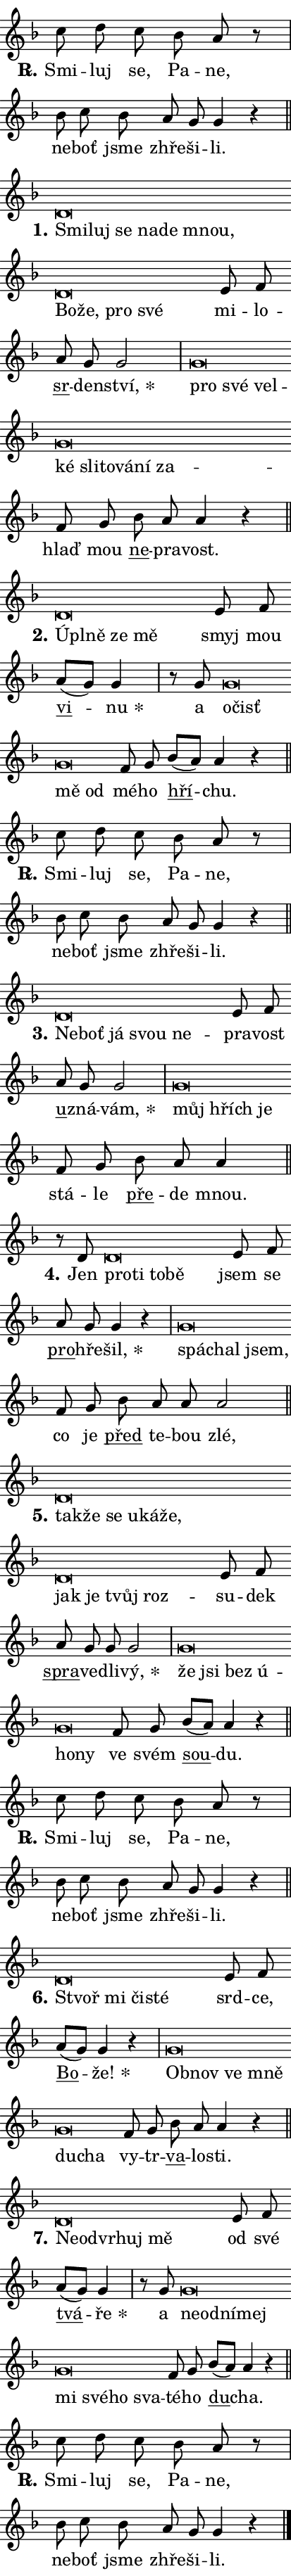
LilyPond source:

\version "2.24.0"
\header { tagline = "" }
\paper {
  indent = 0\cm
  top-margin = 0\cm
  right-margin = 0\cm
  bottom-margin = 0\cm
  left-margin = 0\cm
  paper-width = 7\cm
  page-breaking = #ly:one-page-breaking
  system-system-spacing.basic-distance = #11
  score-system-spacing.basic-distance = #11
  ragged-last = ##f
}


%% Author: Thomas Morley
%% https://lists.gnu.org/archive/html/lilypond-user/2020-05/msg00002.html
#(define (line-position grob)
"Returns position of @var[grob} in current system:
   @code{'start}, if at first time-step
   @code{'end}, if at last time-step
   @code{'middle} otherwise
"
  (let* ((col (ly:item-get-column grob))
         (ln (ly:grob-object col 'left-neighbor))
         (rn (ly:grob-object col 'right-neighbor))
         (col-to-check-left (if (ly:grob? ln) ln col))
         (col-to-check-right (if (ly:grob? rn) rn col))
         (break-dir-left
           (and
             (ly:grob-property col-to-check-left 'non-musical #f)
             (ly:item-break-dir col-to-check-left)))
         (break-dir-right
           (and
             (ly:grob-property col-to-check-right 'non-musical #f)
             (ly:item-break-dir col-to-check-right))))
        (cond ((eqv? 1 break-dir-left) 'start)
              ((eqv? -1 break-dir-right) 'end)
              (else 'middle))))

#(define (tranparent-at-line-position vctor)
  (lambda (grob)
  "Relying on @code{line-position} select the relevant enry from @var{vctor}.
Used to determine transparency,"
    (case (line-position grob)
      ((end) (not (vector-ref vctor 0)))
      ((middle) (not (vector-ref vctor 1)))
      ((start) (not (vector-ref vctor 2))))))

noteHeadBreakVisibility =
#(define-music-function (break-visibility)(vector?)
"Makes @code{NoteHead}s transparent relying on @var{break-visibility}"
#{
  \override NoteHead.transparent =
    #(tranparent-at-line-position break-visibility)
#})

#(define delete-ledgers-for-transparent-note-heads
  (lambda (grob)
    "Reads whether a @code{NoteHead} is transparent.
If so this @code{NoteHead} is removed from @code{'note-heads} from
@var{grob}, which is supposed to be @code{LedgerLineSpanner}.
As a result ledgers are not printed for this @code{NoteHead}"
    (let* ((nhds-array (ly:grob-object grob 'note-heads))
           (nhds-list
             (if (ly:grob-array? nhds-array)
                 (ly:grob-array->list nhds-array)
                 '()))
           ;; Relies on the transparent-property being done before
           ;; Staff.LedgerLineSpanner.after-line-breaking is executed.
           ;; This is fragile ...
           (to-keep
             (remove
               (lambda (nhd)
                 (ly:grob-property nhd 'transparent #f))
               nhds-list)))
      ;; TODO find a better method to iterate over grob-arrays, similiar
      ;; to filter/remove etc for lists
      ;; For now rebuilt from scratch
      (set! (ly:grob-object grob 'note-heads)  '())
      (for-each
        (lambda (nhd)
          (ly:pointer-group-interface::add-grob grob 'note-heads nhd))
        to-keep))))

hideNotes = {
  \noteHeadBreakVisibility #begin-of-line-visible
}
unHideNotes = {
  \noteHeadBreakVisibility #all-visible
}

% work-around for resetting accidentals
% https://lilypond.org/doc/v2.23/Documentation/notation/displaying-rhythms#unmetered-music
cadenzaMeasure = {
  \cadenzaOff
  \partial 1024 s1024
  \cadenzaOn
}

#(define-markup-command (accent layout props text) (markup?)
  "Underline accented syllable"
  (interpret-markup layout props
    #{\markup \override #'(offset . 4.3) \underline { #text }#}))

responsum = \markup \concat {
  "R" \hspace #-1.05 \path #0.1 #'((moveto 0 0.07) (lineto 0.9 0.8)) \hspace #0.05 "."
}

\layout {
    \context {
        \Staff
        \remove "Time_signature_engraver"
        \override LedgerLineSpanner.after-line-breaking = #delete-ledgers-for-transparent-note-heads
    }
    \context {
        \Voice {
            \override NoteHead.output-attributes = #'((class . "notehead"))
            \override Hairpin.height = #0.55
        }
    }
    \context {
        \Lyrics {
            \override StanzaNumber.output-attributes = #'((class . "stanzanumber"))
            \override LyricSpace.minimum-distance = #0.9
            \override LyricText.font-name = #"TeX Gyre Schola"
            \override LyricText.font-size = 1
            \override StanzaNumber.font-name = #"TeX Gyre Schola Bold"
            \override StanzaNumber.font-size = 1
        }
    }
}

% magnetic-lyrics.ily
%
%   written by
%     Jean Abou Samra <jean@abou-samra.fr>
%     Werner Lemberg <wl@gnu.org>
%
%   adapted by
%     Jiri Hon <jiri.hon@gmail.com>
%
% Version 2022-Apr-15

% https://www.mail-archive.com/lilypond-user@gnu.org/msg149350.html

#(define (Left_hyphen_pointer_engraver context)
   "Collect syllable-hyphen-syllable occurrences in lyrics and store
them in properties.  This engraver only looks to the left.  For
example, if the lyrics input is @code{foo -- bar}, it does the
following.

@itemize @bullet
@item
Set the @code{text} property of the @code{LyricHyphen} grob between
@q{foo} and @q{bar} to @code{foo}.

@item
Set the @code{left-hyphen} property of the @code{LyricText} grob with
text @q{foo} to the @code{LyricHyphen} grob between @q{foo} and
@q{bar}.
@end itemize

Use this auxiliary engraver in combination with the
@code{lyric-@/text::@/apply-@/magnetic-@/offset!} hook."
   (let ((hyphen #f)
         (text #f))
     (make-engraver
      (acknowledgers
       ((lyric-syllable-interface engraver grob source-engraver)
        (set! text grob)))
      (end-acknowledgers
       ((lyric-hyphen-interface engraver grob source-engraver)
        ;(when (not (grob::has-interface grob 'lyric-space-interface))
          (set! hyphen grob)));)
      ((stop-translation-timestep engraver)
       (when (and text hyphen)
         (ly:grob-set-object! text 'left-hyphen hyphen))
       (set! text #f)
       (set! hyphen #f)))))

#(define (lyric-text::apply-magnetic-offset! grob)
   "If the space between two syllables is less than the value in
property @code{LyricText@/.details@/.squash-threshold}, move the right
syllable to the left so that it gets concatenated with the left
syllable.

Use this function as a hook for
@code{LyricText@/.after-@/line-@/breaking} if the
@code{Left_@/hyphen_@/pointer_@/engraver} is active."
   (let ((hyphen (ly:grob-object grob 'left-hyphen #f)))
     (when hyphen
       (let ((left-text (ly:spanner-bound hyphen LEFT)))
         (when (grob::has-interface left-text 'lyric-syllable-interface)
           (let* ((common (ly:grob-common-refpoint grob left-text X))
                  (this-x-ext (ly:grob-extent grob common X))
                  (left-x-ext
                   (begin
                     ;; Trigger magnetism for left-text.
                     (ly:grob-property left-text 'after-line-breaking)
                     (ly:grob-extent left-text common X)))
                  ;; `delta` is the gap width between two syllables.
                  (delta (- (interval-start this-x-ext)
                            (interval-end left-x-ext)))
                  (details (ly:grob-property grob 'details))
                  (threshold (assoc-get 'squash-threshold details 0.2)))
             (when (< delta threshold)
               (let* (;; We have to manipulate the input text so that
                      ;; ligatures crossing syllable boundaries are not
                      ;; disabled.  For languages based on the Latin
                      ;; script this is essentially a beautification.
                      ;; However, for non-Western scripts it can be a
                      ;; necessity.
                      (lt (ly:grob-property left-text 'text))
                      (rt (ly:grob-property grob 'text))
                      (is-space (grob::has-interface hyphen 'lyric-space-interface))
                      (space (if is-space " " ""))
                      (space-markup (grob-interpret-markup grob " "))
                      (space-size (interval-length (ly:stencil-extent space-markup X)))
                      (extra-delta (if is-space space-size 0))
                      ;; Append new syllable.
                      (ltrt-space (if (and (string? lt) (string? rt))
                                (string-append lt space rt)
                                (make-concat-markup (list lt space rt))))
                      ;; Right-align `ltrt` to the right side.
                      (ltrt-space-markup (grob-interpret-markup
                               grob
                               (make-translate-markup
                                (cons (interval-length this-x-ext) 0)
                                (make-right-align-markup ltrt-space)))))
                 (begin
                   ;; Don't print `left-text`.
                   (ly:grob-set-property! left-text 'stencil #f)
                   ;; Set text and stencil (which holds all collected
                   ;; syllables so far) and shift it to the left.
                   (ly:grob-set-property! grob 'text ltrt-space)
                   (ly:grob-set-property! grob 'stencil ltrt-space-markup)
                   (ly:grob-translate-axis! grob (- (- delta extra-delta)) X))))))))))


#(define (lyric-hyphen::displace-bounds-first grob)
   ;; Make very sure this callback isn't triggered too early.
   (let ((left (ly:spanner-bound grob LEFT))
         (right (ly:spanner-bound grob RIGHT)))
     (ly:grob-property left 'after-line-breaking)
     (ly:grob-property right 'after-line-breaking)
     (ly:lyric-hyphen::print grob)))

squashThreshold = #0.4

\layout {
  \context {
    \Lyrics
    \consists #Left_hyphen_pointer_engraver
    \override LyricText.after-line-breaking =
      #lyric-text::apply-magnetic-offset!
    \override LyricHyphen.stencil = #lyric-hyphen::displace-bounds-first
    \override LyricText.details.squash-threshold = \squashThreshold
    \override LyricHyphen.minimum-distance = 0
    \override LyricHyphen.minimum-length = \squashThreshold
  }
}

squash = \override LyricText.details.squash-threshold = 9999
unSquash = \override LyricText.details.squash-threshold = \squashThreshold

left = \override LyricText.self-alignment-X = #LEFT
unLeft = \revert LyricText.self-alignment-X

starOffset = #(lambda (grob) 
                (let ((x_offset (ly:self-alignment-interface::aligned-on-x-parent grob)))
                  (if (= x_offset 0) 0 (+ x_offset 1.2))))

star = #(define-music-function (syllable)(string?)
"Append star separator at the end of a syllable"
#{
  \once \override LyricText.X-offset = #starOffset
  \lyricmode { \markup {
    #syllable
    \override #'((font-name . "TeX Gyre Schola Bold")) \hspace #0.2 \lower #0.65 \larger "*"
  } }
#})

starAccent = #(define-music-function (syllable)(string?)
"Append star separator at the end of a syllable and make accent"
#{
  \once \override LyricText.X-offset = #starOffset
  \lyricmode { \markup {
    \accent #syllable
    \override #'((font-name . "TeX Gyre Schola Bold")) \hspace #0.2 \lower #0.65 \larger "*"
  } }
#})

breath = #(define-music-function (syllable)(string?)
"Append breathing indicator at the end of a syllable"
#{
  \lyricmode { \markup { #syllable "+" } }
#})

optionalBreath = #(define-music-function (syllable)(string?)
"Append optional breathing indicator at the end of a syllable"
#{
  \lyricmode { \markup { #syllable "(+)" } }
#})


\score {
    <<
        \new Voice = "melody" { \cadenzaOn \key f \major \relative { c''8 d c bes a r \cadenzaMeasure \bar "|" bes c bes \bar "" a g g4 r \cadenzaMeasure \bar "||" \break } }
        \new Lyrics \lyricsto "melody" { \lyricmode { \set stanza = \responsum
Smi -- luj se, Pa -- ne, ne -- boť jsme zhře -- ši -- li. } }
    >>
    \layout {}
}

\score {
    <<
        \new Voice = "melody" { \cadenzaOn \key f \major \relative { d'\breve*1/16 \hideNotes \breve*1/16 \bar "" \breve*1/16 \bar "" \breve*1/16 \bar "" \breve*1/16 \bar "" \breve*1/16 \bar "" \breve*1/16 \bar "" \breve*1/16 \bar "" \breve*1/16 \breve*1/16 \bar "" \unHideNotes e8 f \bar "" a g g2 \cadenzaMeasure \bar "|" g\breve*1/16 \hideNotes \breve*1/16 \bar "" \breve*1/16 \bar "" \breve*1/16 \bar "" \breve*1/16 \bar "" \breve*1/16 \bar "" \breve*1/16 \bar "" \breve*1/16 \breve*1/16 \bar "" \unHideNotes f8 g \bar "" bes a a4 r \cadenzaMeasure \bar "||" \break } }
        \new Lyrics \lyricsto "melody" { \lyricmode { \set stanza = "1."
\left Smi -- \squash luj se na -- de mnou, Bo -- že, pro své \unLeft \unSquash mi -- lo -- \markup \accent sr -- den -- \star ství, \left pro \squash své vel -- ké sli -- to -- vá -- ní za -- \unLeft \unSquash hlaď mou \markup \accent ne -- pra -- vost. } }
    >>
    \layout {}
}

\score {
    <<
        \new Voice = "melody" { \cadenzaOn \key f \major \relative { d'\breve*1/16 \hideNotes \breve*1/16 \bar "" \breve*1/16 \breve*1/16 \bar "" \unHideNotes e8 f \bar "" a[( g)] g4 \cadenzaMeasure \bar "|" r8 g8 g\breve*1/16 \hideNotes \breve*1/16 \bar "" \breve*1/16 \breve*1/16 \bar "" \unHideNotes f8 g \bar "" bes[( a)] a4 r \cadenzaMeasure \bar "||" \break } }
        \new Lyrics \lyricsto "melody" { \lyricmode { \set stanza = "2."
\left Úpl -- \squash ně ze mě \unLeft \unSquash smyj mou \markup \accent vi -- \star nu a \left o -- \squash čisť mě od \unLeft \unSquash mé -- ho \markup \accent hří -- chu. } }
    >>
    \layout {}
}

\score {
    <<
        \new Voice = "melody" { \cadenzaOn \key f \major \relative { c''8 d c bes a r \cadenzaMeasure \bar "|" bes c bes \bar "" a g g4 r \cadenzaMeasure \bar "||" \break } }
        \new Lyrics \lyricsto "melody" { \lyricmode { \set stanza = \responsum
Smi -- luj se, Pa -- ne, ne -- boť jsme zhře -- ši -- li. } }
    >>
    \layout {}
}

\score {
    <<
        \new Voice = "melody" { \cadenzaOn \key f \major \relative { d'\breve*1/16 \hideNotes \breve*1/16 \bar "" \breve*1/16 \bar "" \breve*1/16 \breve*1/16 \bar "" \unHideNotes e8 f \bar "" a g g2 \cadenzaMeasure \bar "|" g\breve*1/16 \hideNotes \breve*1/16 \breve*1/16 \bar "" \unHideNotes f8 g \bar "" bes a a4 \cadenzaMeasure \bar "||" \break } }
        \new Lyrics \lyricsto "melody" { \lyricmode { \set stanza = "3."
\left Ne -- \squash boť já svou ne -- \unLeft \unSquash pra -- vost \markup \accent u -- zná -- \star vám, \left můj \squash hřích je \unLeft \unSquash stá -- le \markup \accent pře -- de mnou. } }
    >>
    \layout {}
}

\score {
    <<
        \new Voice = "melody" { \cadenzaOn \key f \major \relative { r8 d'8 d\breve*1/16 \hideNotes \breve*1/16 \bar "" \breve*1/16 \breve*1/16 \bar "" \unHideNotes e8 f \bar "" a g g4 r \cadenzaMeasure \bar "|" g\breve*1/16 \hideNotes \breve*1/16 \breve*1/16 \bar "" \unHideNotes f8 g \bar "" bes a a a2 \cadenzaMeasure \bar "||" \break } }
        \new Lyrics \lyricsto "melody" { \lyricmode { \set stanza = "4."
Jen \left pro -- \squash ti to -- bě \unLeft \unSquash jsem se \markup \accent pro -- hře -- \star šil, \left spá -- \squash chal jsem, \unLeft \unSquash co je \markup \accent před te -- bou zlé, } }
    >>
    \layout {}
}

\score {
    <<
        \new Voice = "melody" { \cadenzaOn \key f \major \relative { d'\breve*1/16 \hideNotes \breve*1/16 \bar "" \breve*1/16 \bar "" \breve*1/16 \bar "" \breve*1/16 \bar "" \breve*1/16 \bar "" \breve*1/16 \bar "" \breve*1/16 \bar "" \breve*1/16 \breve*1/16 \bar "" \unHideNotes e8 f \bar "" a g g g2 \cadenzaMeasure \bar "|" g\breve*1/16 \hideNotes \breve*1/16 \bar "" \breve*1/16 \bar "" \breve*1/16 \bar "" \breve*1/16 \breve*1/16 \bar "" \unHideNotes f8 g \bar "" bes[( a)] a4 r \cadenzaMeasure \bar "||" \break } }
        \new Lyrics \lyricsto "melody" { \lyricmode { \set stanza = "5."
\left tak -- \squash že se u -- ká -- že, jak je tvůj roz -- \unLeft \unSquash su -- dek \markup \accent spra -- ve -- dli -- \star vý, \left že \squash jsi bez ú -- ho -- ny \unLeft \unSquash ve svém \markup \accent sou -- du. } }
    >>
    \layout {}
}

\score {
    <<
        \new Voice = "melody" { \cadenzaOn \key f \major \relative { c''8 d c bes a r \cadenzaMeasure \bar "|" bes c bes \bar "" a g g4 r \cadenzaMeasure \bar "||" \break } }
        \new Lyrics \lyricsto "melody" { \lyricmode { \set stanza = \responsum
Smi -- luj se, Pa -- ne, ne -- boť jsme zhře -- ši -- li. } }
    >>
    \layout {}
}

\score {
    <<
        \new Voice = "melody" { \cadenzaOn \key f \major \relative { d'\breve*1/16 \hideNotes \breve*1/16 \bar "" \breve*1/16 \breve*1/16 \bar "" \unHideNotes e8 f \bar "" a[( g)] g4 r \cadenzaMeasure \bar "|" g\breve*1/16 \hideNotes \breve*1/16 \bar "" \breve*1/16 \bar "" \breve*1/16 \bar "" \breve*1/16 \breve*1/16 \bar "" \unHideNotes f8 g \bar "" bes a a4 r \cadenzaMeasure \bar "||" \break } }
        \new Lyrics \lyricsto "melody" { \lyricmode { \set stanza = "6."
\left Stvoř \squash mi či -- sté \unLeft \unSquash srd -- ce, \markup \accent Bo -- \star že! \left Ob -- \squash nov ve mně du -- cha \unLeft \unSquash vy -- tr -- \markup \accent va -- lo -- sti. } }
    >>
    \layout {}
}

\score {
    <<
        \new Voice = "melody" { \cadenzaOn \key f \major \relative { d'\breve*1/16 \hideNotes \breve*1/16 \bar "" \breve*1/16 \bar "" \breve*1/16 \breve*1/16 \bar "" \unHideNotes e8 f \bar "" a[( g)] g4 \cadenzaMeasure \bar "|" r8 g8 g\breve*1/16 \hideNotes \breve*1/16 \bar "" \breve*1/16 \bar "" \breve*1/16 \bar "" \breve*1/16 \bar "" \breve*1/16 \bar "" \breve*1/16 \breve*1/16 \bar "" \unHideNotes f8 g \bar "" bes[( a)] a4 r \cadenzaMeasure \bar "||" \break } }
        \new Lyrics \lyricsto "melody" { \lyricmode { \set stanza = "7."
\left Ne -- \squash od -- vr -- huj mě \unLeft \unSquash od své \markup \accent tvá -- \star ře a \left ne -- \squash od -- ní -- mej mi své -- ho sva -- \unLeft \unSquash té -- ho \markup \accent du -- cha. } }
    >>
    \layout {}
}

\score {
    <<
        \new Voice = "melody" { \cadenzaOn \key f \major \relative { c''8 d c bes a r \cadenzaMeasure \bar "|" bes c bes \bar "" a g g4 r \cadenzaMeasure \bar "||" \break } \bar "|." }
        \new Lyrics \lyricsto "melody" { \lyricmode { \set stanza = \responsum
Smi -- luj se, Pa -- ne, ne -- boť jsme zhře -- ši -- li. } }
    >>
    \layout {}
}
